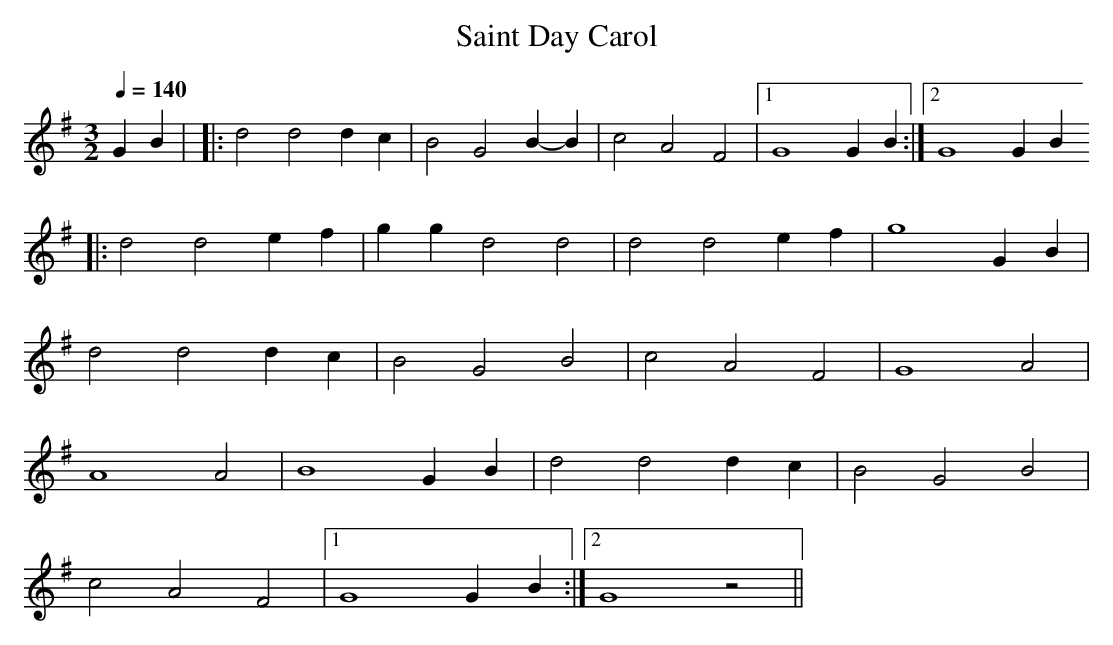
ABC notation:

X:1
T:Saint Day Carol
L:1/4
Q:1/4=140
M:3/2
K:G
G B | \
|: d2 d2 dc | B2 G2 B-B | c2 A2 F2 |1 G4 GB :|2 G4 GB
|: d2 d2 ef | g g d2 d2 | d2 d2 e f | g4 GB |
d2 d2 dc | B2 G2 B2 | c2 A2 F2 | G4 A2 |
A4 A2 | B4 GB | d2 d2 dc | B2 G2 B2 |
c2 A2 F2 |1 G4 GB :|2 G4 z2 ||
